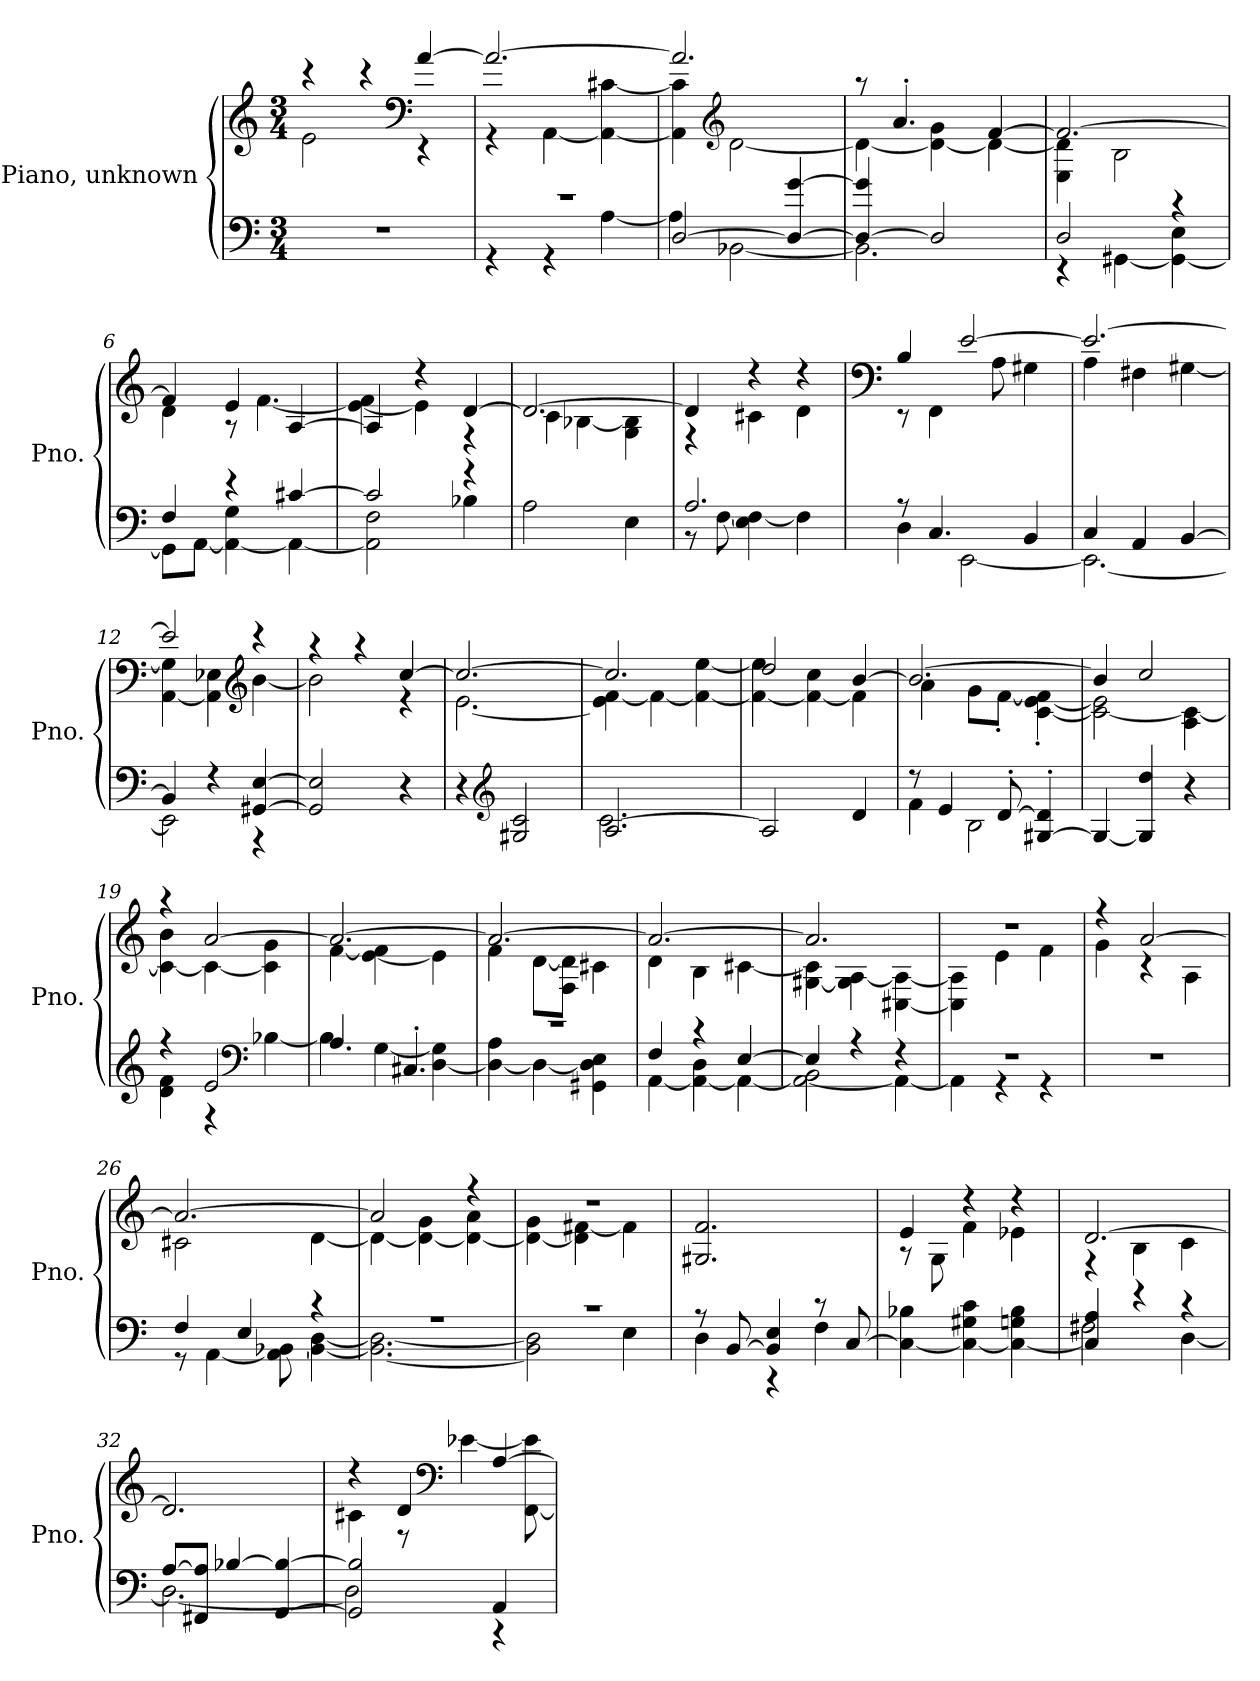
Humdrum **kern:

**kern	**kern
*part1	*part1
*staff2	*staff1
*I"Piano, unknown	*
*I'Pno.	*
*clefF4	*clefG2
*k[]	*k[]
*M3/4	*M3/4
*MM158	*MM158
=1	=1
*	*^
2.r	4r	2e\
.	4r	.
*	*clefF4	*
.	[4a/	4r
=2	=2	=2
*^	*	*
2.r	4r	2.a/_	4r
.	4r	.	[4AA\
.	[4A\	.	4AA\_ [4c#X\
=3	=3	=3	=3
[2D/	4A\]	2.a/]	4AA\] 4c#\]
*	*	*clefG2	*
.	[2BB-X\	.	[2d\
4D/_ [4g/	.	.	.
=4	=4	=4	=4
4D/_ 4g/]	2.BB-\]	8r	4d\_
.	.	4.a'/	.
2D/]	.	.	4d\_ 4g\
.	.	[4f/	4d\_
=5	=5	=5	=5
2D/	4r	2.f/_	4E\ 4d\]
.	[4GG#X\	.	2B\
4r	4GG#\_ 4E\	.	.
=6	=6	=6	=6
4F/	8GG#\L]	4f/]	4d\
.	[8AA\J	.	.
4r	4AA\_ 4G\	4e/	8r
.	.	.	[4.f\
[4c#X/	4AA\_	[4A/	.
=7	=7	=7	=7
2c#/]	2AA\] 2F\	4A/]	[4e\ 4f\]
.	.	4r	4e\]
4r	4B-X\	[4d/	4r
*v	*v	*	*
!!LO:LB:g=z	!!
=8	=8	=8
2A\	2.d/_	4c\
.	.	[4B-X\
4E\	.	4G\ 4B-\]
=9	=9	=9
*^	*	*
2.A/	8r	4d/]	4r
.	[8F\	.	.
.	4E\ 4F\_	4r	4c#X\
.	4F\]	4r	4d\
=10	=10	=10	=10
*	*	*clefF4	*
8r	4D\	4B/	8r
4.C/	.	.	4FF\
.	[2EE\	[2e/	.
.	.	.	8A\
4BB/	.	.	4G#X\
=11	=11	=11	=11
4C/	2.EE\_	2.e/_	4A\
4AA/	.	.	4F#X\
[4BB/	.	.	[4G#X\
=12	=12	=12	=12
4BB/]	2EE\]	2e/]	[4AA\ 4G#\]
4r	.	.	4AA\] 4E-X\
*	*	*clefG2	*
[4GG#X/ [4E/	4r	4r	[4b\
*v	*v	*	*
=13	=13	=13
2GG#/] 2E/]	4r	2b\]
.	4r	.
4r	[4cc/	4r
=14	=14	=14
4r	2.cc/_	[2.e\
*clefG2	*	*
2G#X/ 2c/	.	.
!!LO:LB:g=z	!!
=15	=15	=15
*^	*	*
[2.A/	2.c\	2.cc/]	4e\] [4f\
.	.	.	4f\_
.	.	.	4f\_ [4ee\
*v	*v	*	*
=16	=16	=16
2A/]	2dd/	4f\_ 4ee\]
.	.	4f\_ 4cc\
4d/	[4b/	4f\]
=17	=17	=17
*^	*	*
8r	4f\	2.b/_	4a\
4e/	.	.	.
.	2B\	.	8g\L
[8d'/	.	.	[8f'\J
[4G#X/' 4d/]'	.	.	[4c\' [4e\' 4f\]'
*v	*v	*	*
=18	=18	=18
4G#/_	4b/]	2c\_ 2e\]
4G#/] 4dd/	2cc/	.
4r	.	4A\ 4c\_
=19	=19	=19
*^	*	*
4r	4d\ 4f\	4r	4c\_ 4b\
2e/	4r	[2a/	4c\_
*clefF4	*	*	*
.	[4B-X\	.	4c\] 4g\
=20	=20	=20	=20
4.A/	4B-\]	2.a/_	[4f\
.	[4G\	.	[4e\ 4f\]
4.C#X'/	.	.	.
.	[4D\ 4G\]	.	4e\]
!!LO:LB:g=z	!!
=21	=21	=21	=21
2.r	4D\_ 4A\	2.a/_	4f\
.	4D\_	.	[8d\L
.	.	.	8F\ 8d\]J
.	4GG#X\ 4D\] 4E\	.	4c#X\
=22	=22	=22	=22
4F/	[4AA\	2.a/_	4d\
4r	4AA\_ 4D\	.	4B\
[4E/	4AA\_	.	[4c#X\
=23	=23	=23	=23
4E/]	2AA\_ 2BB\	2.a/]	[4G#X\ 4c#\]
4r	.	.	4G#\] [4A\
4r	4AA\_	.	[4C#X\ 4A\_
=24	=24	=24	=24
2.r	4AA\]	2.r	4C#\] 4A\]
.	4r	.	4e\
.	4r	.	4f\
*v	*v	*	*
=25	=25	=25
2.r	4r	4g\
.	[2a/	4r
.	.	4A\
=26	=26	=26
*^	*	*
4F/	8r	2.a/_	2c#X\
.	[4AA\	.	.
4E/	.	.	.
.	8AA\] [8BB-X\	.	.
4r	4BB-\_ [4D\	.	[4d\
=27	=27	=27	=27
2.r	2.BB-\_ 2.D\_	2a/]	4d\_
.	.	.	4d\_ 4g\
.	.	4r	4d\_ 4a\
!!LO:LB:g=z	!!
=28	=28	=28	=28
2.r	2BB-\] 2D\]	2.r	4d\_ 4g\
.	.	.	4d\] [4f#X\
.	4E\	.	4f#\]
*	*	*v	*v
=29	=29	=29
8r	4D\	2.G#X/ 2.f/
[8BB/	.	.
4BB/] 4E/	4r	.
8r	4F\	.
[8C/	.	.
*v	*v	*
=30	=30
*	*^
4C\_ 4B-X\	4e/	8r
.	.	8G\
4C\_ 4G#X\ 4c\	4r	4f\
4C\_ 4Gn\ 4B-\	4r	4e-X\
=31	=31	=31
*^	*	*
4C/] 4A/	2F#X\	[2.d/	4r
4r	.	.	4B\
4r	[4D\	.	4c\
*	*	*v	*v
=32	=32	=32
[8A/L	2.D\_	2.d/]
8FF#X/ 8A/]J	.	.
[4B-X/	.	.
[4GG/ 4B-/_	.	.
=33	=33	=33
*	*	*^
2GG/] 2B-/]	2D\]	4r	4c#X\
.	.	4d/	8r
*	*	*clefF4	*
.	.	.	[4e-X\
4AA/	4r	[4A/	.
.	.	.	[8FF\ 8e-\]
*v	*v	*	*
*	*v	*v
=	=
*-	*-
